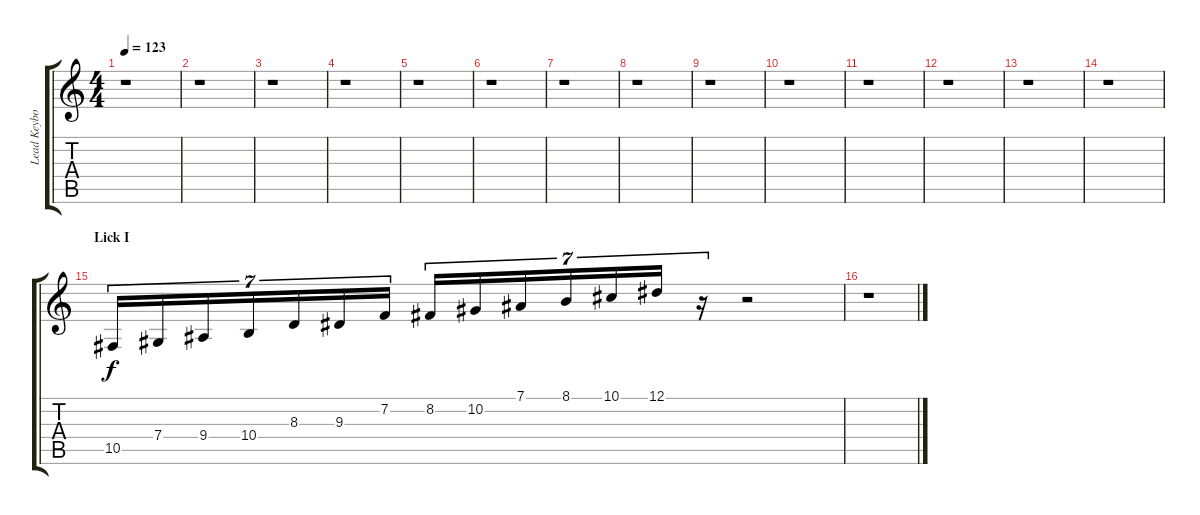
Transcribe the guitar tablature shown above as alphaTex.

\track ("Lead Keyboard" "Lead Keybo") {instrument lead2sawtooth}
\staff {score tabs}
\tuning (Eb4 Bb3 Gb3 Db3 Ab2 Eb2) {hide}
\ts (4 4)
\tempo 123
\clef g2
\ks c
r.1{dy f} |
r.1 |
r.1 |
r.1 |
r.1 |
r.1 |
r.1 |
r.1 |
r.1 |
r.1 |
r.1 |
r.1 |
r.1 |
r.1 |
\section ("" "Lick I")
10.5.16{tu (7 4) volume 12 instrument contrabass} 7.4.16{tu (7 4)} 9.4.16{tu (7 4)} 10.4.16{tu (7 4)} 8.3.16{tu (7 4)} 9.3.16{tu (7 4)} 7.2.16{tu (7 4)} 8.2.16{tu (7 4)} 10.2.16{tu (7 4)} 7.1.16{tu (7 4)} 8.1.16{tu (7 4)} 10.1.16{tu (7 4)} 12.1.16{tu (7 4)} r.16{tu (7 4)} r.2 |
r.1
